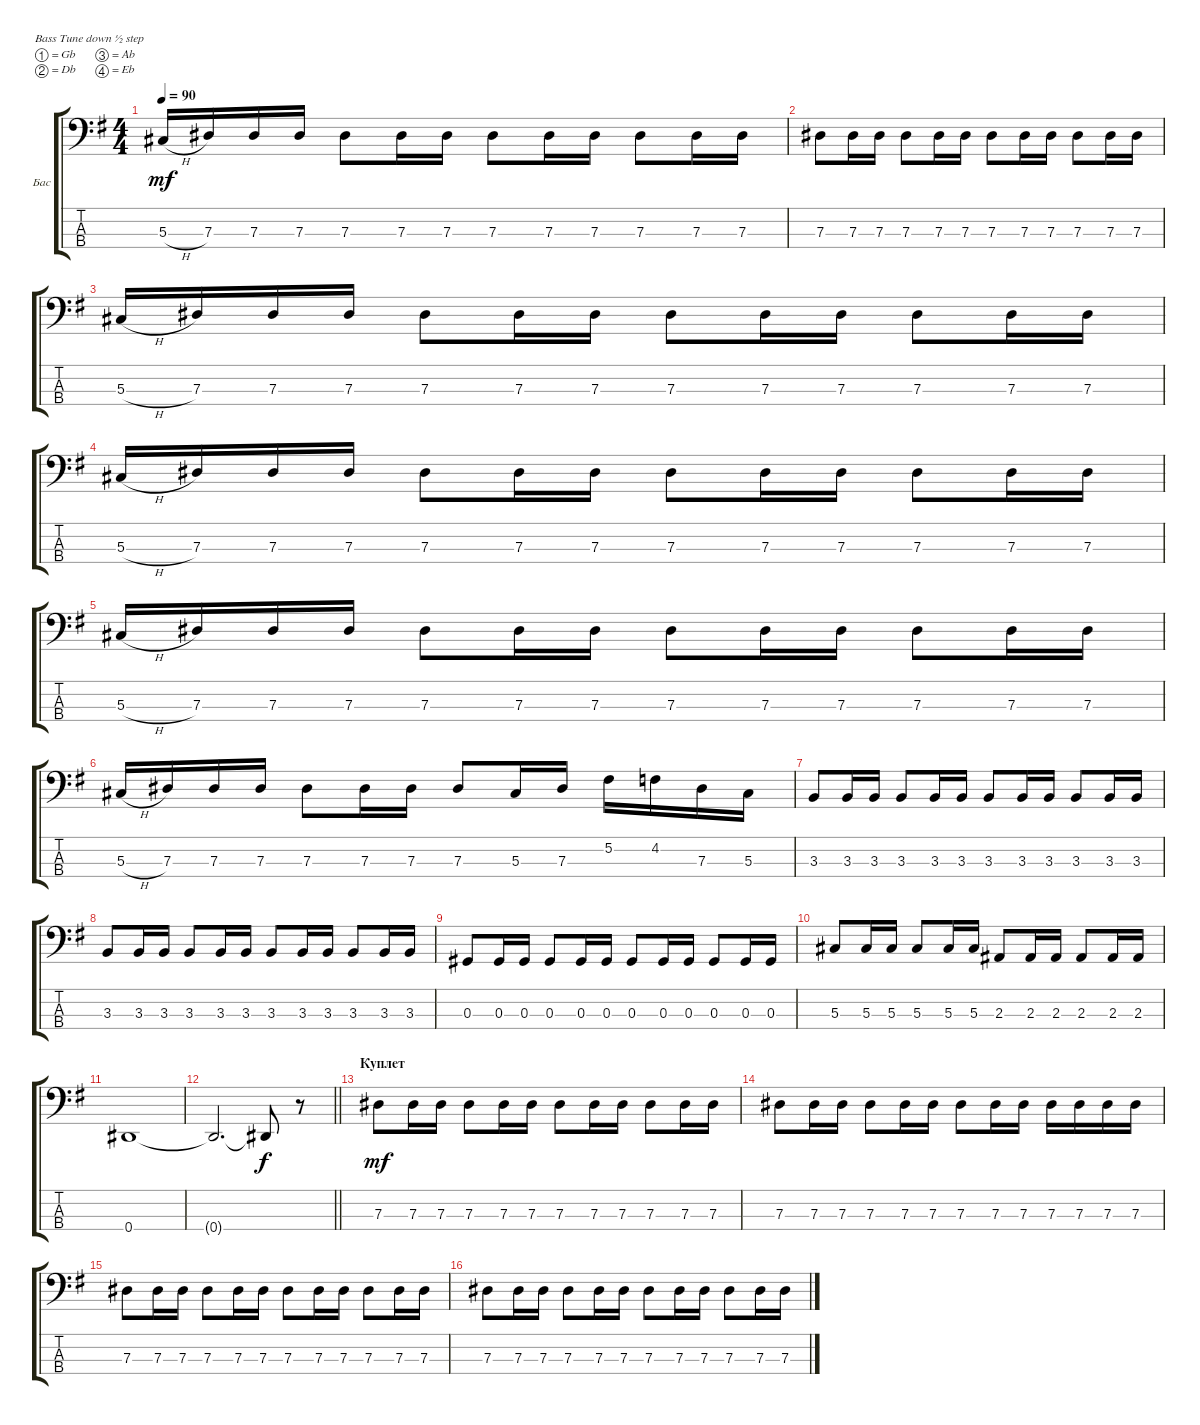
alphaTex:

\bracketExtendMode groupsimilarinstruments
\firstSystemTrackNameOrientation horizontal
\otherSystemsTrackNameOrientation horizontal
\track ("Алик Грановский" "Бас") {instrument electricbassfinger}
\staff {score tabs}
\tuning (Gb2 Db2 Ab1 Eb1)
\ts (4 4)
\tempo 90
\clef f4
\ks eminor
5.3{h}.16{dy mf} 7.3.16 7.3.16 7.3.16 7.3.8 7.3.16 7.3.16 7.3.8 7.3.16 7.3.16 7.3.8 7.3.16 7.3.16 |
7.3.8 7.3.16 7.3.16 7.3.8 7.3.16 7.3.16 7.3.8 7.3.16 7.3.16 7.3.8 7.3.16 7.3.16 |
5.3{h}.16 7.3.16 7.3.16 7.3.16 7.3.8 7.3.16 7.3.16 7.3.8 7.3.16 7.3.16 7.3.8 7.3.16 7.3.16 |
5.3{h}.16 7.3.16 7.3.16 7.3.16 7.3.8 7.3.16 7.3.16 7.3.8 7.3.16 7.3.16 7.3.8 7.3.16 7.3.16 |
5.3{h}.16 7.3.16 7.3.16 7.3.16 7.3.8 7.3.16 7.3.16 7.3.8 7.3.16 7.3.16 7.3.8 7.3.16 7.3.16 |
5.3{h}.16 7.3.16 7.3.16 7.3.16 7.3.8 7.3.16 7.3.16 7.3.8 5.3.16 7.3.16 5.2.16 4.2.16 7.3.16 5.3.16 |
3.3.8 3.3.16 3.3.16 3.3.8 3.3.16 3.3.16 3.3.8 3.3.16 3.3.16 3.3.8 3.3.16 3.3.16 |
3.3.8 3.3.16 3.3.16 3.3.8 3.3.16 3.3.16 3.3.8 3.3.16 3.3.16 3.3.8 3.3.16 3.3.16 |
0.3.8 0.3.16 0.3.16 0.3.8 0.3.16 0.3.16 0.3.8 0.3.16 0.3.16 0.3.8 0.3.16 0.3.16 |
5.3.8 5.3.16 5.3.16 5.3.8 5.3.16 5.3.16 2.3.8 2.3.16 2.3.16 2.3.8 2.3.16 2.3.16 |
0.4.1 |
\barLineRight lightlight
0.4{t}.2{d} 0.4{t}.8{dy f} r.8 |
\section ("" "Куплет")
7.3.8{dy mf} 7.3.16 7.3.16 7.3.8 7.3.16 7.3.16 7.3.8 7.3.16 7.3.16 7.3.8 7.3.16 7.3.16 |
7.3.8 7.3.16 7.3.16 7.3.8 7.3.16 7.3.16 7.3.8 7.3.16 7.3.16 7.3.16 7.3.16 7.3.16 7.3.16 |
7.3.8 7.3.16 7.3.16 7.3.8 7.3.16 7.3.16 7.3.8 7.3.16 7.3.16 7.3.8 7.3.16 7.3.16 |
7.3.8 7.3.16 7.3.16 7.3.8 7.3.16 7.3.16 7.3.8 7.3.16 7.3.16 7.3.8 7.3.16 7.3.16
